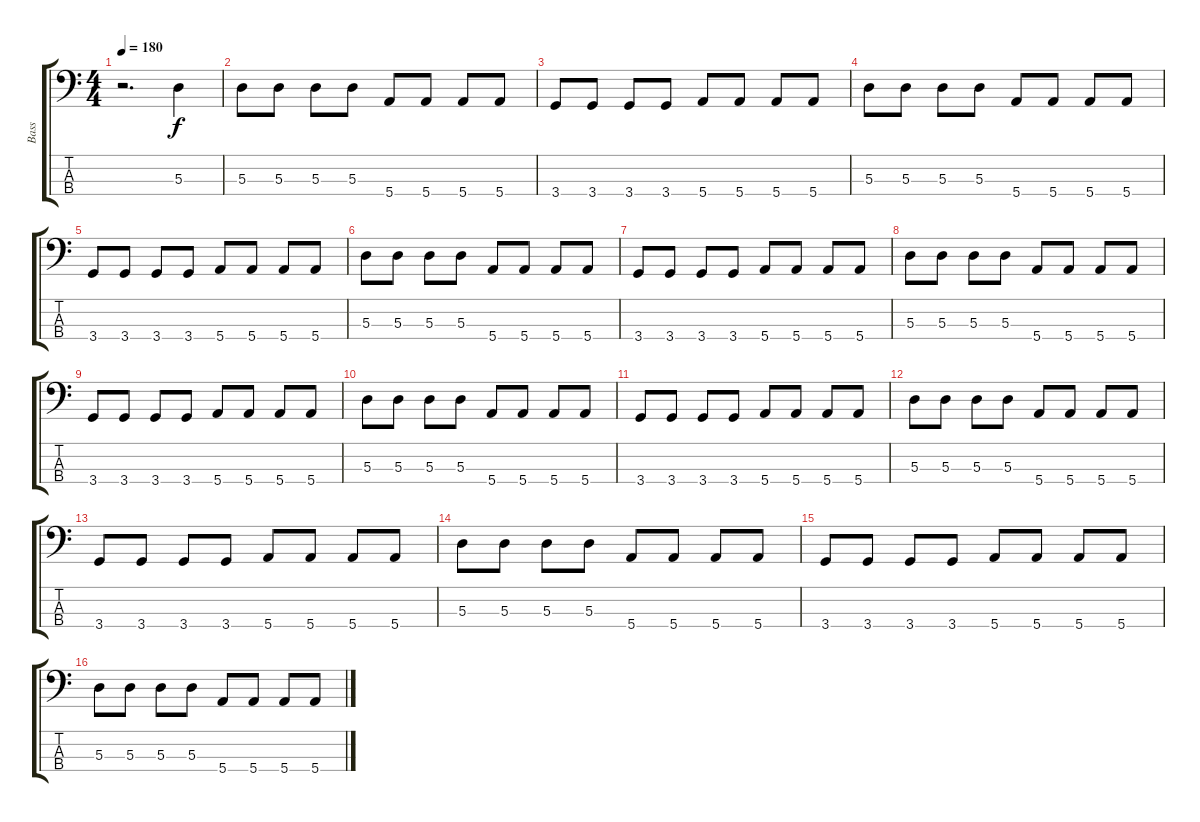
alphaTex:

\track ("Bass" "Bass") {instrument electricbassfinger}
\staff {score tabs}
\tuning (G2 D2 A1 E1) {hide}
\ts (4 4)
\tempo 180
\clef f4
\ks c
r.2{d dy f} 5.3.4 |
5.3.8 5.3.8 5.3.8 5.3.8 5.4.8 5.4.8 5.4.8 5.4.8 |
3.4.8 3.4.8 3.4.8 3.4.8 5.4.8 5.4.8 5.4.8 5.4.8 |
5.3.8 5.3.8 5.3.8 5.3.8 5.4.8 5.4.8 5.4.8 5.4.8 |
3.4.8 3.4.8 3.4.8 3.4.8 5.4.8 5.4.8 5.4.8 5.4.8 |
5.3.8 5.3.8 5.3.8 5.3.8 5.4.8 5.4.8 5.4.8 5.4.8 |
3.4.8 3.4.8 3.4.8 3.4.8 5.4.8 5.4.8 5.4.8 5.4.8 |
5.3.8 5.3.8 5.3.8 5.3.8 5.4.8 5.4.8 5.4.8 5.4.8 |
3.4.8 3.4.8 3.4.8 3.4.8 5.4.8 5.4.8 5.4.8 5.4.8 |
5.3.8 5.3.8 5.3.8 5.3.8 5.4.8 5.4.8 5.4.8 5.4.8 |
3.4.8 3.4.8 3.4.8 3.4.8 5.4.8 5.4.8 5.4.8 5.4.8 |
5.3.8 5.3.8 5.3.8 5.3.8 5.4.8 5.4.8 5.4.8 5.4.8 |
3.4.8 3.4.8 3.4.8 3.4.8 5.4.8 5.4.8 5.4.8 5.4.8 |
5.3.8 5.3.8 5.3.8 5.3.8 5.4.8 5.4.8 5.4.8 5.4.8 |
3.4.8 3.4.8 3.4.8 3.4.8 5.4.8 5.4.8 5.4.8 5.4.8 |
5.3.8 5.3.8 5.3.8 5.3.8 5.4.8 5.4.8 5.4.8 5.4.8
